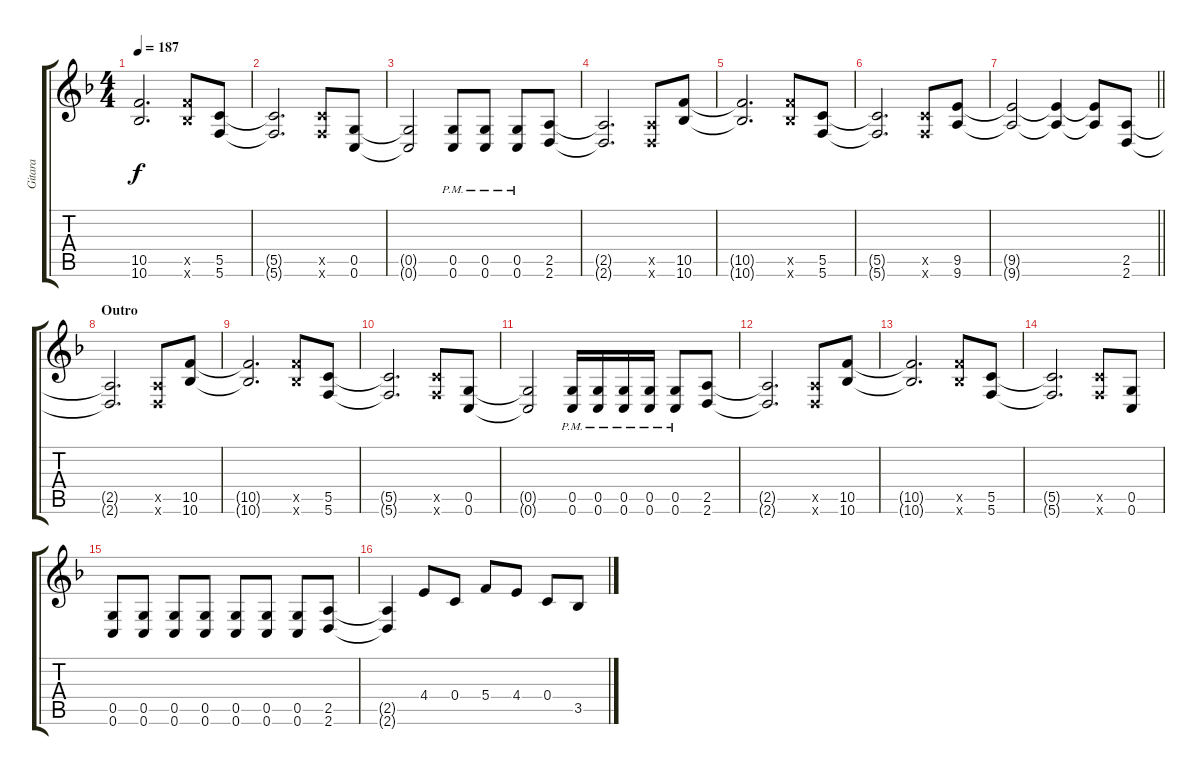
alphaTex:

\track ("Gitara" "Gitara") {instrument distortionguitar}
\staff {score tabs}
\tuning (D4 A3 F3 C3 G2 C2) {hide}
\ts (4 4)
\tempo 187
\clef g2
\ks dminor
(10.5{t} 10.6{t}).2{d dy f} (10.5{x} 10.6{x}).8 (5.5 5.6).8 |
(5.5{t} 5.6{t}).2{d} (5.5{x} 5.6{x}).8 (0.5 0.6).8 |
(0.5{t} 0.6{t}).2 (0.5{pm} 0.6{pm}).8 (0.5{pm} 0.6{pm}).8 (0.5{pm} 0.6{pm}).8 (2.5 2.6).8 |
(2.5{t} 2.6{t}).2{d} (2.5{x} 2.6{x}).8 (10.5 10.6).8 |
(10.5{t} 10.6{t}).2{d} (10.5{x} 10.6{x}).8 (5.5 5.6).8 |
(5.5{t} 5.6{t}).2{d} (5.5{x} 5.6{x}).8 (9.5 9.6).8 |
\barLineRight lightlight
(9.5{t} 9.6{t}).2 (9.5{t} 9.6{t}).4 (9.5{t} 9.6{t}).8 (2.5 2.6).8 |
\section ("" "Outro")
(2.5{t} 2.6{t}).2{d} (2.5{x} 2.6{x}).8 (10.5 10.6).8 |
(10.5{t} 10.6{t}).2{d} (10.5{x} 10.6{x}).8 (5.5 5.6).8 |
(5.5{t} 5.6{t}).2{d} (5.5{x} 5.6{x}).8 (0.5 0.6).8 |
(0.5{t} 0.6{t}).2 (0.5{pm} 0.6{pm}).16 (0.5{pm} 0.6{pm}).16 (0.5{pm} 0.6{pm}).16 (0.5{pm} 0.6{pm}).16 (0.5{pm} 0.6{pm}).8 (2.5 2.6).8 |
(2.5{t} 2.6{t}).2{d} (2.5{x} 2.6{x}).8 (10.5 10.6).8 |
(10.5{t} 10.6{t}).2{d} (10.5{x} 10.6{x}).8 (5.5 5.6).8 |
(5.5{t} 5.6{t}).2{d} (5.5{x} 5.6{x}).8 (0.5 0.6).8 |
(0.5 0.6).8 (0.5 0.6).8 (0.5 0.6).8 (0.5 0.6).8 (0.5 0.6).8 (0.5 0.6).8 (0.5 0.6).8 (2.5 2.6).8 |
(2.5{t} 2.6{t}).4 4.4.8 0.4.8 5.4.8 4.4.8 0.4.8 3.5.8
